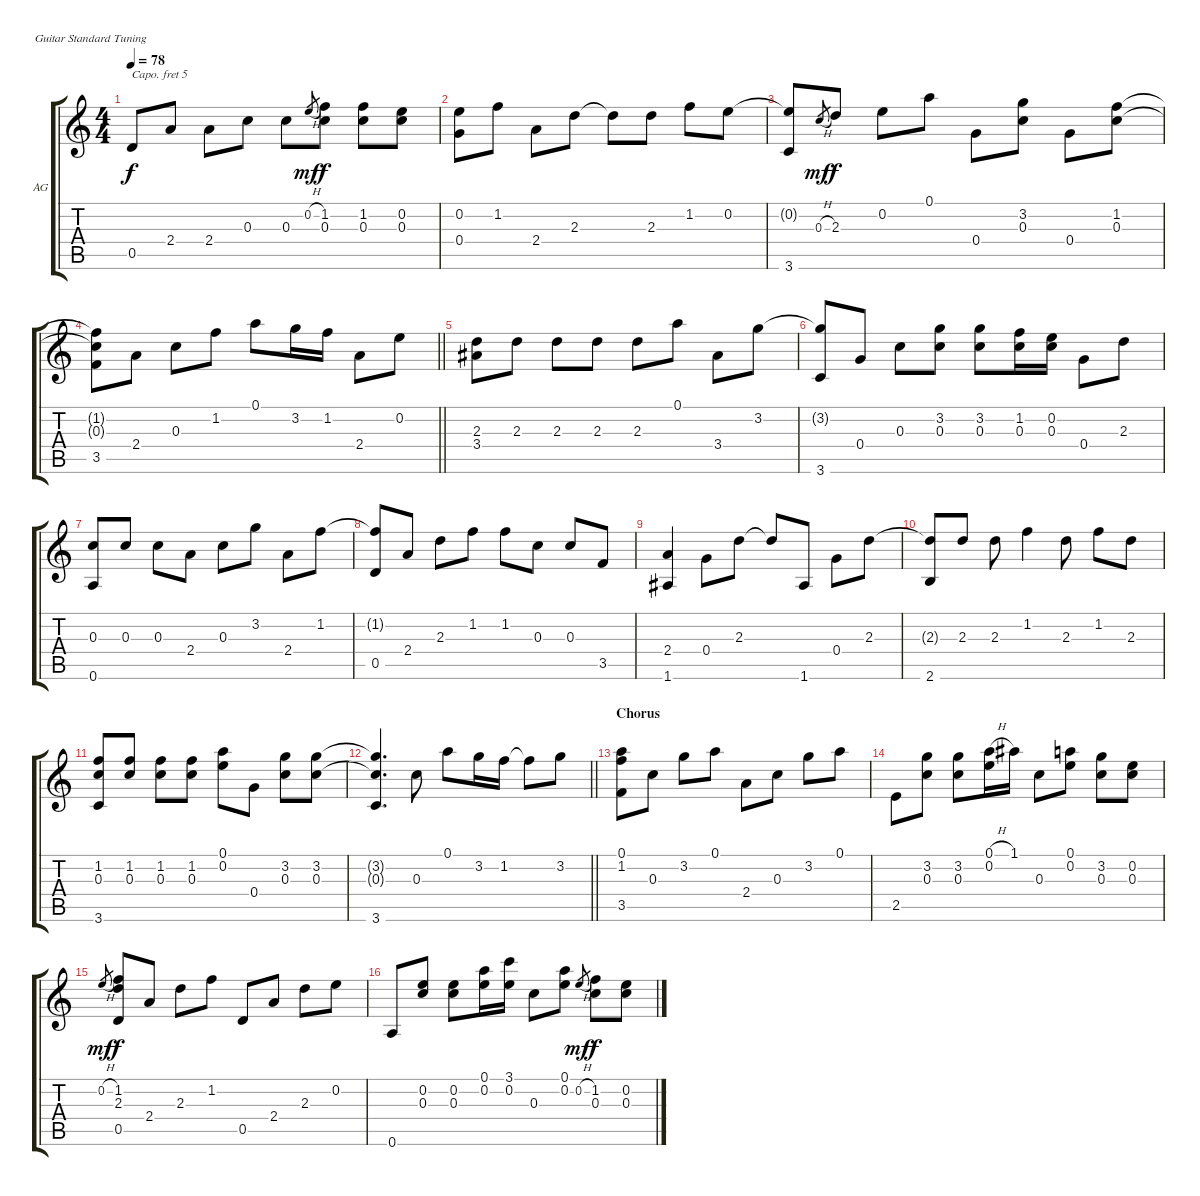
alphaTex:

\bracketExtendMode groupsimilarinstruments
\firstSystemTrackNameOrientation horizontal
\otherSystemsTrackNameOrientation horizontal
\track ("Acoustic Guitar" "AG") {instrument acousticgrandpiano}
\staff {score tabs}
\capo 5
\tuning (E4 B3 G3 D3 A2 E2)
\displaytranspose 12
\ts (4 4)
\tempo 78
\clef g2
\ks c
0.5.8{dy f} 2.4.8 2.4.8 0.3.8 0.3.8 0.2{h}.8{gr dy mf} (1.2 0.3).8{dy f} (1.2 0.3).8 (0.2 0.3).8 |
(0.2 0.4).8 1.2.8 2.4.8 2.3.8 2.3{t}.8 2.3.8 1.2.8 0.2.8 |
(0.2{t} 3.6).8 0.3{h}.8{gr dy mf} 2.3.8{dy f} 0.2.8 0.1.8 0.4.8 (3.2 0.3).8 0.4.8 (1.2 0.3).8 |
\barLineRight lightlight
(1.2{t} 0.3{t} 3.5).8 2.4.8 0.3.8 1.2.8 0.1.8 3.2.16 1.2.16 2.4.8 0.2.8 |
(2.3 3.4).8 2.3.8 2.3.8 2.3.8 2.3.8 0.1.8 3.4.8 3.2.8 |
(3.2{t} 3.6).8 0.4.8 0.3.8 (3.2 0.3).8 (3.2 0.3).8 (1.2 0.3).16 (0.2 0.3).16 0.4.8 2.3.8 |
(0.3 0.6).8 0.3.8 0.3.8 2.4.8 0.3.8 3.2.8 2.4.8 1.2.8 |
(1.2{t} 0.5).8 2.4.8 2.3.8 1.2.8 1.2.8 0.3.8 0.3.8 3.5.8 |
(2.4 1.6).4 0.4.8 2.3.8 2.3{t}.8 1.6.8 0.4.8 2.3.8 |
(2.3{t} 2.6).8 2.3.8 2.3.8 1.2.4 2.3.8 1.2.8 2.3.8 |
(1.2 0.3 3.6).8 (1.2 0.3).8 (1.2 0.3).8 (1.2 0.3).8 (0.1 0.2).8 0.4.8 (3.2 0.3).8 (3.2 0.3).8 |
\barLineRight lightlight
(3.2{t} 0.3{t} 3.6).4{d} 0.3.8 0.1.8 3.2.16 1.2.16 1.2{t}.8 3.2.8 |
\section ("" "Chorus")
(0.1 1.2 3.5).8 0.3.8 3.2.8 0.1.8 2.4.8 0.3.8 3.2.8 0.1.8 |
2.5.8 (3.2 0.3).8 (3.2 0.3).8 (0.1{h} 0.2).16 1.1.16 0.3.8 (0.1 0.2).8 (3.2 0.3).8 (0.2 0.3).8 |
0.2{h}.8{gr dy mf} (1.2 2.3 0.5).8{dy f} 2.4.8 2.3.8 1.2.8 0.5.8 2.4.8 2.3.8 0.2.8 |
0.6.8 (0.2 0.3).8 (0.2 0.3).8 (0.1 0.2).16 (3.1 0.2).16 0.3.8 (0.1 0.2).8 0.2{h}.8{gr dy mf} (1.2 0.3).8{dy f} (0.2 0.3).8
